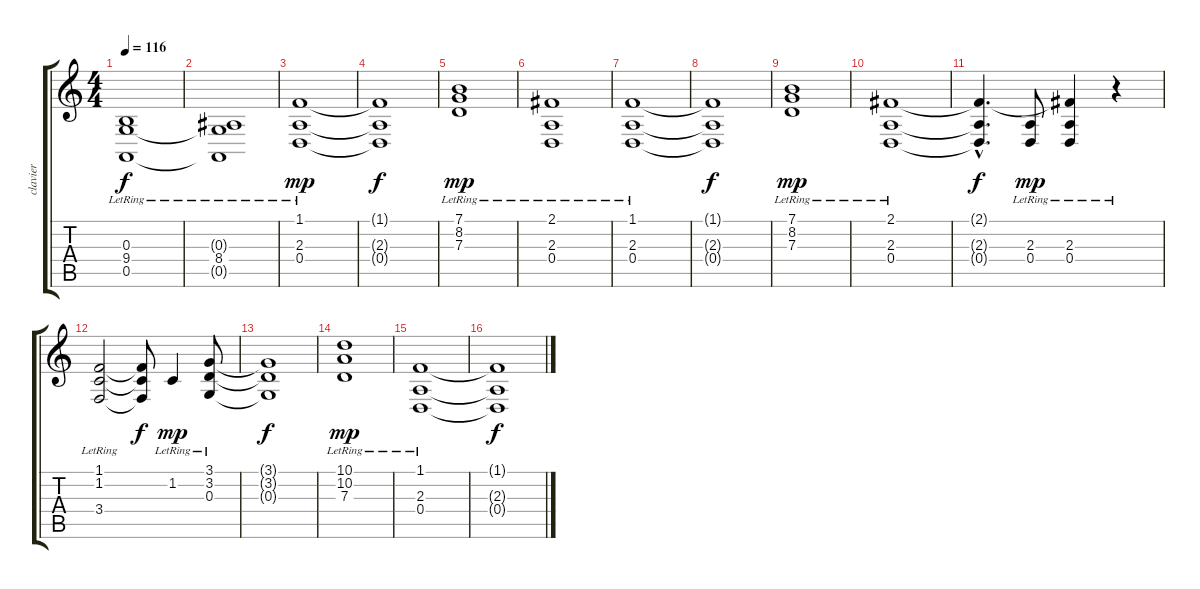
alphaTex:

\track ("clavier" "clavier") {instrument synthstrings1}
\staff {score tabs}
\tuning (E4 B3 G3 D3 A2 E2) {hide}
\ts (4 4)
\tempo 116
\clef g2
\ks c
(0.3{t} 9.4{lr} 0.5{t}).1{dy f} |
(0.3{t} 8.4{lr} 0.5{t}).1 |
(1.1{lr} 2.3{lr} 0.4{lr}).1{dy mp} |
(1.1{t} 2.3{t} 0.4{t}).1{dy f} |
(7.1{lr} 8.2{lr} 7.3{lr}).1{dy mp} |
(2.1{lr} 2.3{lr} 0.4{lr}).1 |
(1.1{lr} 2.3{lr} 0.4{lr}).1 |
(1.1{t} 2.3{t} 0.4{t}).1{dy f} |
(7.1{lr} 8.2{lr} 7.3{lr}).1{dy mp} |
(2.1{lr} 2.3{lr} 0.4{lr}).1 |
(2.1{hac t} 2.3{hac t} 0.4{hac t}).4{d dy f} (2.3{lr} 0.4{lr}).8{dy mp} (2.1{t} 2.3{lr} 0.4{lr}).4 r.4 |
(1.1{lr} 1.2{lr} 3.4{lr}).2 (1.1{t} 1.2{t} 3.4{t}).8{dy f} 1.2{lr}.4{dy mp} (3.1{lr} 3.2{lr} 0.3{lr}).8 |
(3.1{t} 3.2{t} 0.3{t}).1{dy f} |
(10.1{lr} 10.2{lr} 7.3{lr}).1{dy mp} |
(1.1{lr} 2.3{lr} 0.4{lr}).1 |
(1.1{t} 2.3{t} 0.4{t}).1{dy f}
